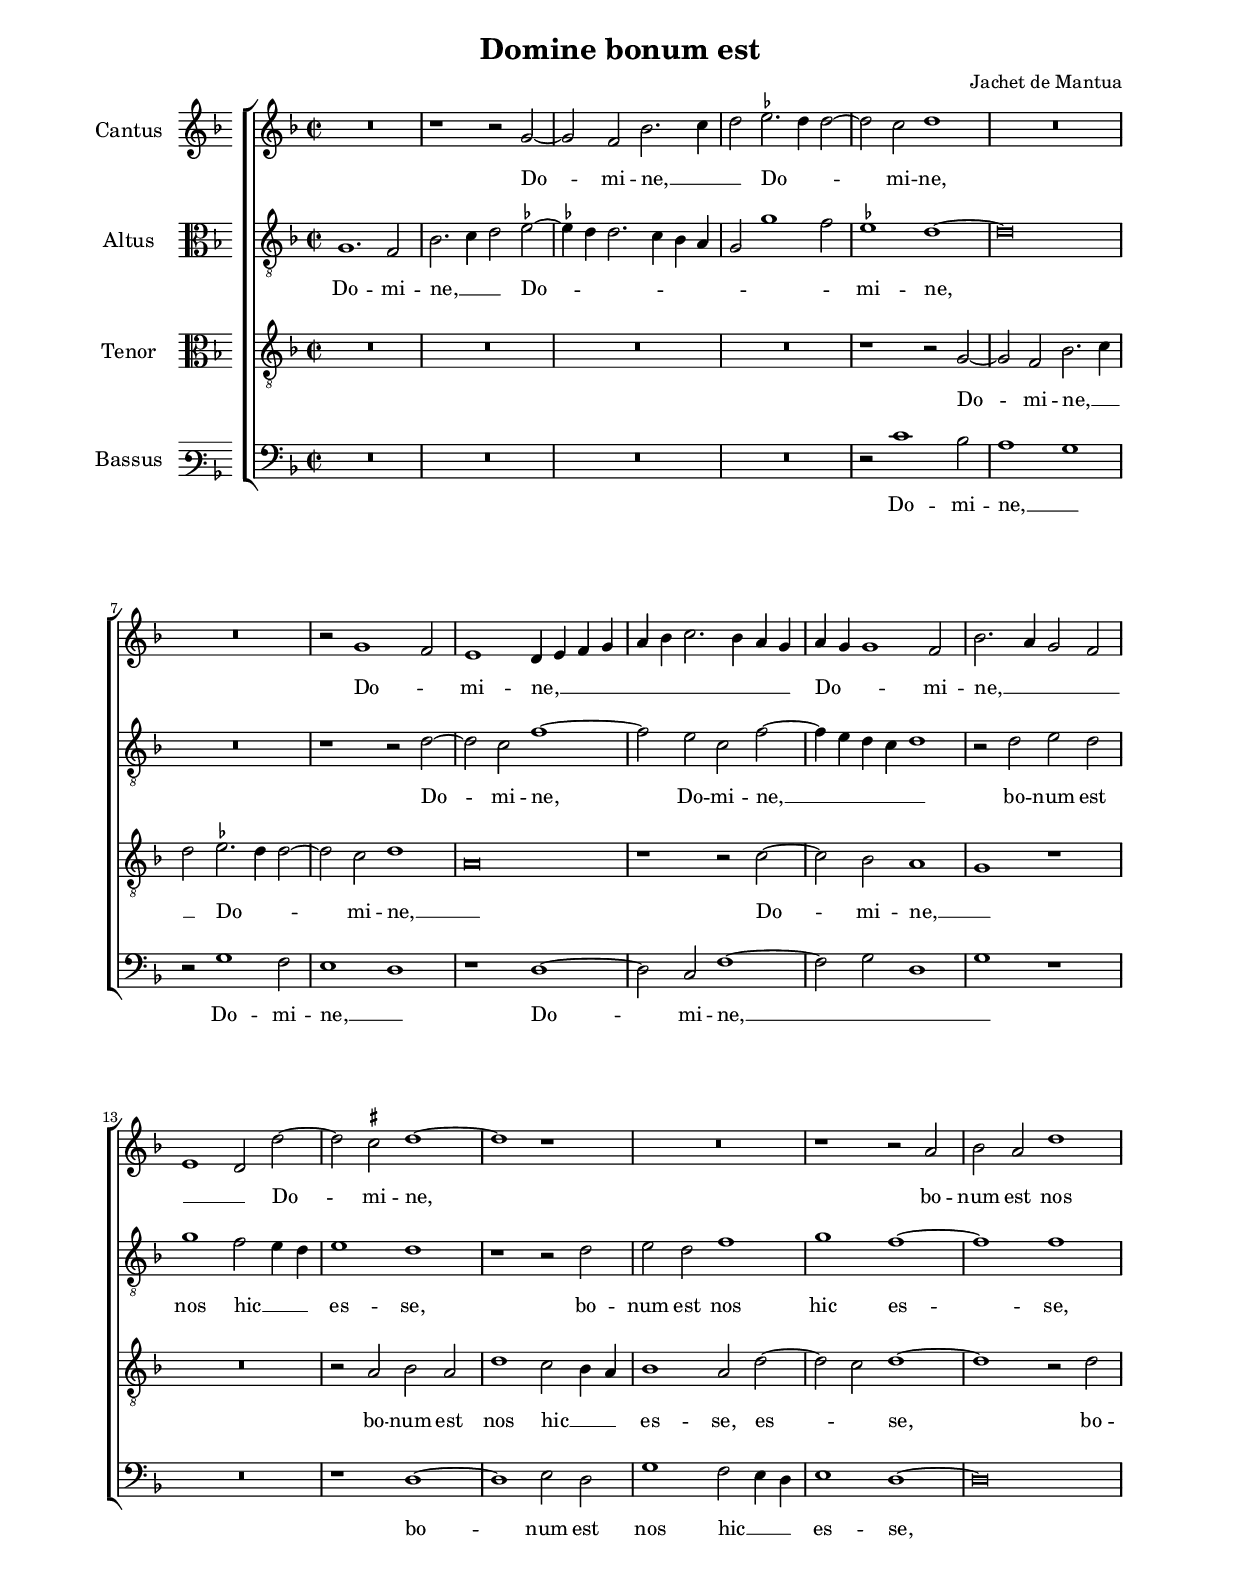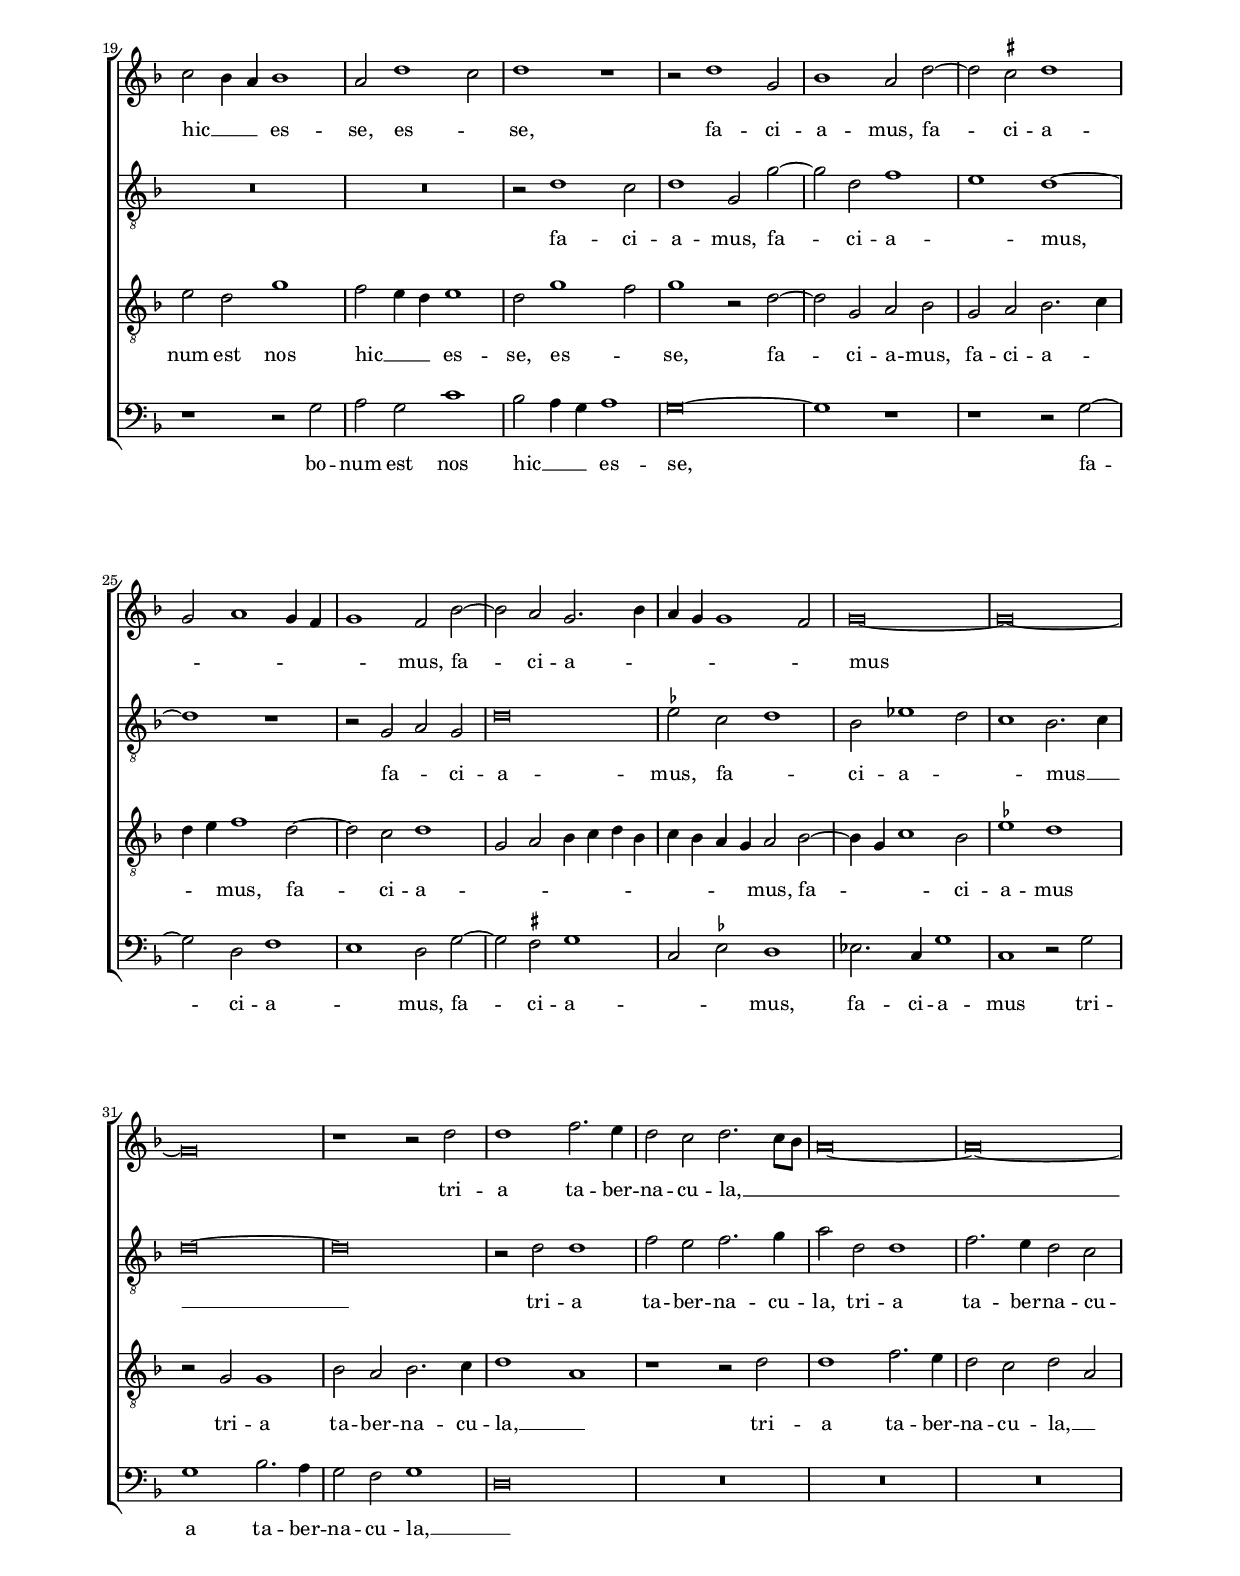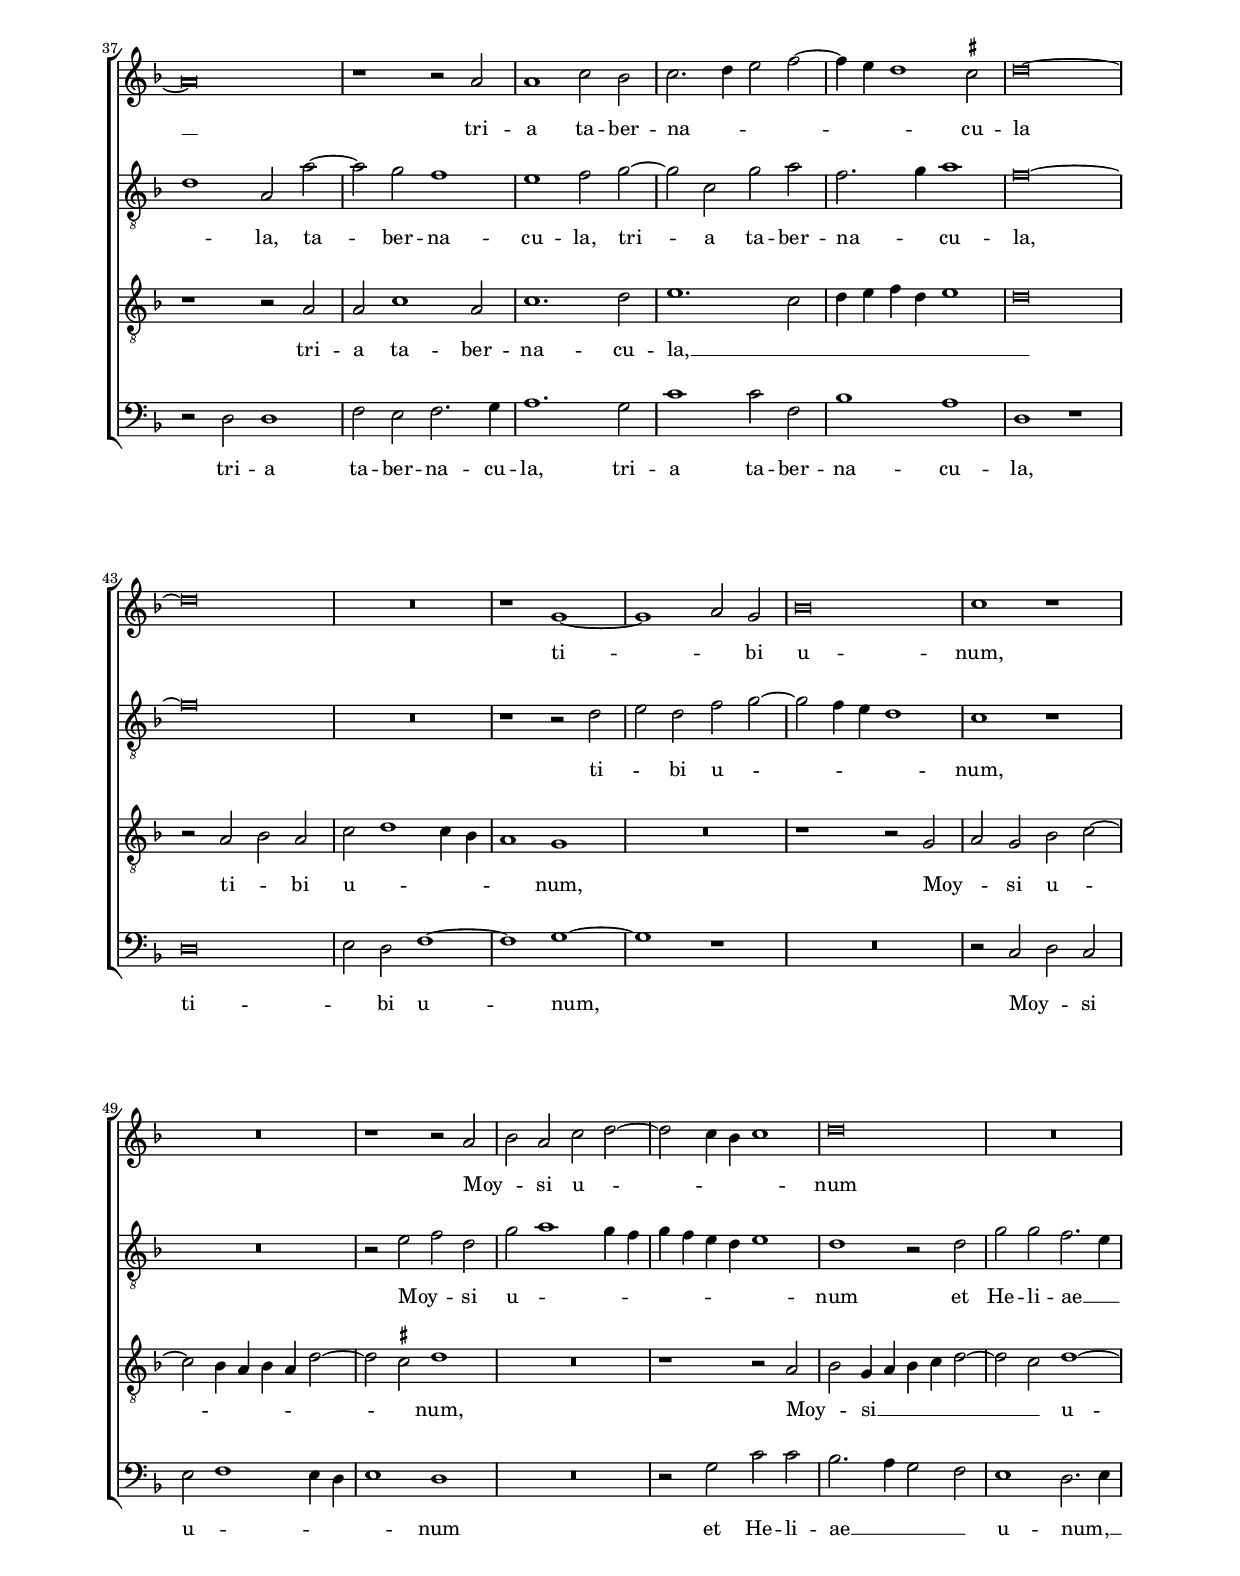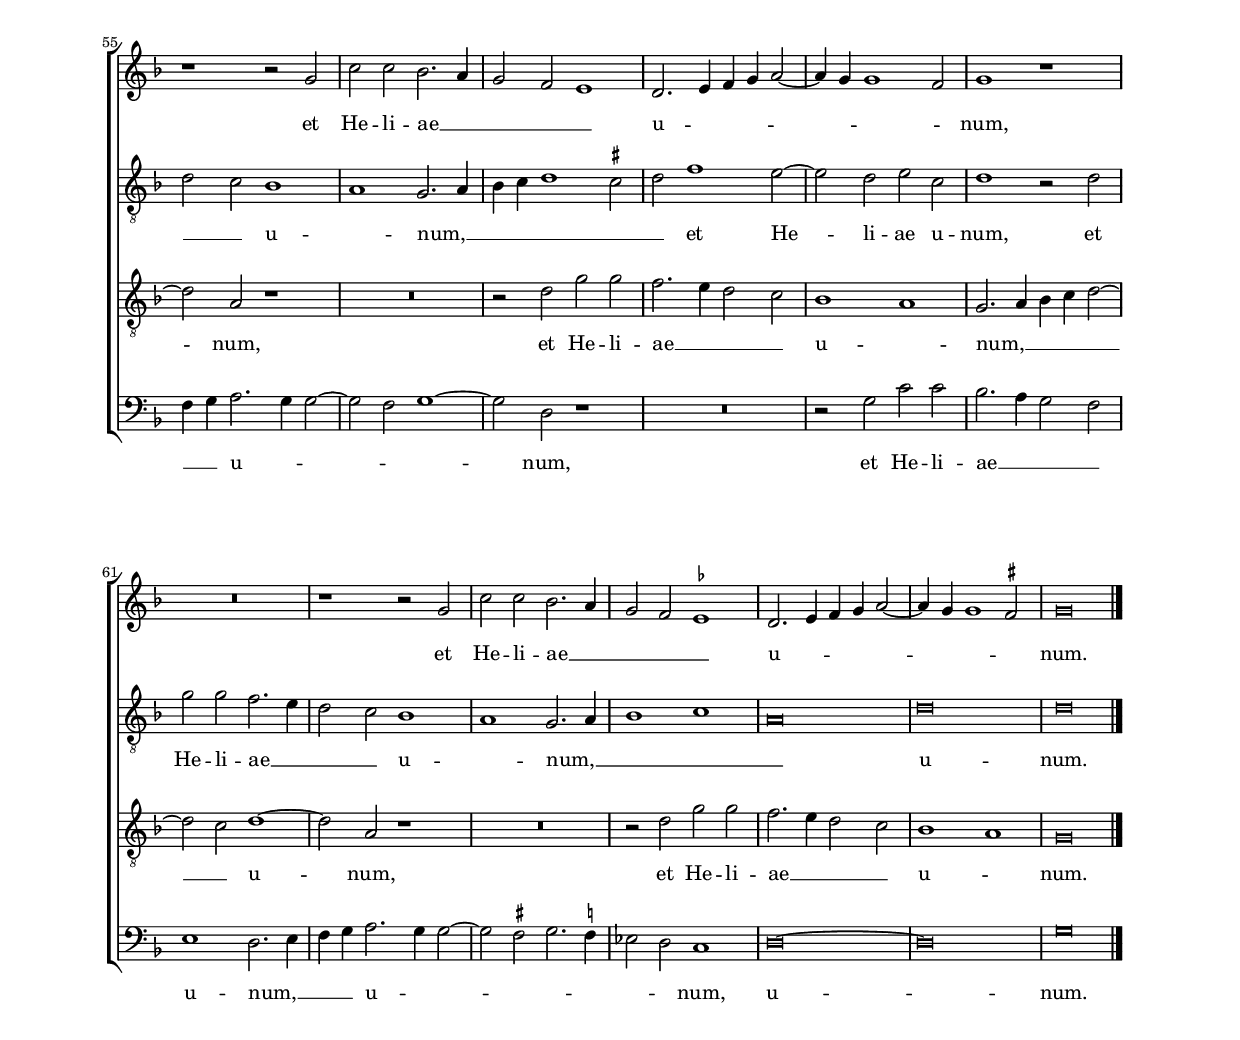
\header
{
  title="Domine bonum est"
  composer="Jachet de Mantua"
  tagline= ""
}

\version "2.18.2"
\include "deutsch.ly"
#(set-global-staff-size 16)
% #(set-default-paper-size "letter")
#(ly:set-option 'point-and-click #f)

	
global = {
	\key f \major
	\time 2/2 \set Score.measureLength = #(ly:make-moment 2/1)
	}

	ficta = { \once \set suggestAccidentals = ##t }
	
	forget = #(define-music-function (parser location music) (ly:music?) #{
		\accidentalStyle forget
		$music
		\accidentalStyle default
		#})
	
	m = \melisma
	me = \melismaEnd


\paper
	{
	top-margin = 2 \cm
	bottom-margin = 2 \cm
	left-margin = 2 \cm
	right-margin = 2 \cm
	ragged-bottom = ##f
	ragged-last-bottom = ##t
	print-page-number = ##f
	system-system-spacing = #'((basic-distance . 20) (minimum-distance . 14) (padding . 8) (strechability . 150))
%	systems-per-page = 3
%	min-systems-per-page = 3
%	oddHeaderMarkup = \markup { \fill-line { \null \null \column \right-align { \fontsize #1 \fromproperty #'page:page-number-string \null } } }
%	evenHeaderMarkup = \markup { \column \right-align { \fontsize #1 \fromproperty #'page:page-number-string \null } }
	}


incipitcantus = \markup { \score {
	{
	\set Staff.instrumentName = \markup { \fontsize #1 "Cantus" }
	\key f \major
	\clef violin
	s4 \bar ""
	}
	\layout  {
	raggedright = ##t
	indent = 1.6 \cm
	line-width = 2.2\cm
	\context { \Staff \remove Time_signature_engraver }
	\override Staff.Clef.Y-extent = #'(0 . 0)
	}} \hspace #1 }
	
      
incipitaltus = \markup { \score {
	{
	\set Staff.instrumentName = \markup { \fontsize #1 "Altus" }
	\key f \major
	\clef alto
	s4 \bar ""
	}
	\layout  {
	raggedright = ##t
	indent = 1.6 \cm
	line-width = 2.2\cm
	\context { \Staff \remove Time_signature_engraver }
	\override Staff.Clef.Y-extent = #'(0 . 0)
	}} \hspace #1 }


incipittenor = \markup { \score {
	{
	\set Staff.instrumentName = \markup { \fontsize #1 "Tenor" }
	\key f \major
	\clef alto
	s4 \bar ""
	}
	\layout  {
	raggedright = ##t
	indent = 1.6 \cm
	line-width = 2.2\cm
	\context { \Staff \remove Time_signature_engraver }
	\override Staff.Clef.Y-extent = #'(0 . 0)
	}} \hspace #1 }


incipitbassus = \markup { \score {
	{
	\set Staff.instrumentName = \markup { \fontsize #1 "Bassus" }
	\key f \major
	\clef varbaritone
	s4 \bar ""
	}
	\layout  {
	raggedright = ##t
	indent = 1.6 \cm
	line-width = 2.2\cm
	\context { \Staff \remove Time_signature_engraver }
	\override Staff.Clef.Y-extent = #'(0 . 0)
	}} \hspace #1 }


cantus =  \relative c''
	{
	R\breve
	r1 r2 g~
	g2 f b2. c4
	d2 \ficta es2. d4 d2~
%5
	d2 c d1 |
	R\breve
	R\breve
	r2 g,1 f2
	e1 d4 e f g
%10
	a4 b c2. b4 a g |
	a4 g g1 f2
	b2. a4 g2 f
	e1 d2 d'~
	d2 \ficta cis d1~
%15
	d1 r |
	R\breve
	r1 r2 a
	b2 a d1
	c2 b4 a b1
%20
	a2 d1 c2 |
	d1 r
	r2 d1 g,2
	b1 a2 d~
	d2 \ficta cis d1
%25
	g,2 a1 g4 f |
	g1 f2 b~
	b2 a g2. b4
	a4 g g1 f2
	g\breve~
%30
	g\breve~ |
	g\breve
	r1 r2 d'
	d1 f2. e4
	d2 c d2. c8 b
%35
	a\breve~ |
	a\breve~
	a\breve
	r1 r2 a
	a1 c2 b
%40
	c2. d4 e2 f~ |
	f4 e d1 \ficta cis2
	d\breve~
	d\breve
	R\breve
%45
	r1 g,~ |
	g1 a2 g
	b\breve
	c1 r
	R\breve
%50
	r1 r2 a |
	b2 a c d~
	d2 c4 b c1
	d\breve
	R\breve
%55
	r1 r2 g, |
	c2 c b2. a4
	g2 f e1
	d2. e4 f g a2~
	a4 g g1 f2
%60
	g1 r |
	R\breve
	r1 r2 g
	c2 c b2. a4
	g2 f \ficta es1
%65
	d2. e4 f g a2~ |
	a4 g g1 \ficta fis2
	g\breve \bar "|." |
	}


altus =  \relative c'
        {
	g1. f2
	b2. c4 d2 \ficta es~
	\ficta es!4 d d2. c4 b a
	g2 g'1 f2
%5
	\ficta es1 d~ |
	d\breve
	R\breve
	r1 r2 d~
	d2 c f1~
%10
	f2 e c f~ |
	f4 e d c d1
	r2 d e d
	g1 f2 e4 d
	e1 d
%15
	r1 r2 d |
	e2 d f1
	g1 f~
	f1 f
	R\breve
%20
	R\breve |
	r2 d1 c2
	d1 g,2 g'~
	g2 d f1
	e1 d~
%25
	d1 r |
	r2 g, a g
	d'\breve
	\ficta es2 c d1
	b2 es1 d2
%30
	c1 b2. c4 |
	d\breve~
	d\breve
	r2 d d1
	f2 e f2. g4
%35
	a2 d, d1 |
	f2. e4 d2 c
	d1 a2 a'~
	a2 g f1
	e1 f2 g~
%40
	g2 c, g' a |
	f2. g4 a1
	f\breve~
	f\breve
	R\breve
%45
	r1 r2 d |
	e2 d f g~
	g2 f4 e d1
	c1 r
	R\breve
%50
	r2 e f d |
	g2 a1 g4 f
	g4 f e d e1
	d1 r2 d
	g2 g f2. e4
%55
	d2 c b1 |
	a1 g2. a4
	b4 c d1 \ficta cis2
	d2 f1 e2~
	e2 d e c
%60
	d1 r2 d |
	g2 g f2. e4
	d2 c b1
	a1 g2. a4
	b1 c
%65
	a\breve |
	d\breve
	d\breve |
	}


tenor =  \relative c'
	{
	R\breve
	R\breve
	R\breve
	R\breve
%5
	r1 r2 g~ |
	g2 f b2. c4
	d2 \ficta es2. d4 d2~
	d2 c d1
	a\breve
%10
	r1 r2 c~ |
	c2 b a1
	g1 r
	R\breve
	r2 a b a
%15
	d1 c2 b4 a |
	b1 a2 d~
	d2 c d1~
	d1 r2 d
	e2 d g1
%20
	f2 e4 d e1 |
	d2 g1 f2
	g1 r2 d~
	d2 g, a b
	g2 a b2. c4
%25
	d4 e f1 d2~ |
	d2 c d1
	g,2 a b4 c d b
	c4 b a g a2 b~
	b4 g c1 b2
%30
	\ficta es1 d |
	r2 g, g1
	b2 a b2. c4
	d1 a
	r1 r2 d
%35
	d1 f2. e4 |
	d2 c d a
	r1 r2 a
	a2 c1 a2
	c1. d2
%40
	e1. c2 |
	d4 e f d e1
	d\breve
	r2 a b a
	c2 d1 c4 b
%45
	a1 g |
	R\breve
	r1 r2 g
	a2 g b c~
	c2 b4 a b a d2~
%50
	d2 \ficta cis d1 |
	R\breve
	r1 r2 a
	b2 g4 a b c d2~
	d2 c d1~
%55
	d2 a r1 |
	R\breve
	r2 d g g
	f2. e4 d2 c
	b1 a
%60
	g2. a4 b c d2~ |
	d2 c d1~
	d2 a r1
	R\breve
	r2 d g g
%65
	f2. e4 d2 c |
	b1 a
	g\breve |
	}


bassus  =  \relative c
	{
	R\breve
	R\breve
	R\breve
	R\breve
%5
	r2 c'1 b2 |
	a1 g
	r2 g1 f2
	e1 d
	r1 d~
%10
	d2 c f1~ |
	f2 g d1
	g1 r
	R\breve
	r1 d~
%15
	d1 e2 d |
	g1 f2 e4 d
	e1 d~
	d\breve
	r1 r2 g
%20
	a2 g c1 |
	b2 a4 g a1
	g\breve~
	g1 r
	r1 r2 g~
%25
	g2 d f1 |
	e1 d2 g~
	g2 \ficta fis g1
	c,2 \ficta es d1
	es2. c4 g'1
%30
	c,1 r2 g' |
	g1 b2. a4
	g2 f g1
	d\breve
	R\breve
%35
	R\breve |
	R\breve
	r2 d d1
	f2 e f2. g4
	a1. g2
%40
	c1 c2 f, |
	b1 a
	d,1 r
	d\breve
	e2 d f1~
%45
	f1 g~ |
	g1 r
	R\breve
	r2 c, d c
	e2 f1 e4 d
%50
	e1 d |
	R\breve
	r2 g c c
	b2. a4 g2 f
	e1 d2. e4
%55
	f4 g a2. g4 g2~ |
	g2 f g1~
	g2 d r1
	R\breve
	r2 g c c
%60
	b2. a4 g2 f |
	e1 d2. e4
	f4 g a2. g4 g2~
	g2 \ficta fis g2. \ficta f4
	es2 d c1
%65
	d\breve~ |
	d\breve
	g\breve |
	}

lyricscantus = \lyricmode {
	Do -- mi -- ne, __ _ _ 
	Do -- _ _ mi -- ne,
	Do -- _ mi -- ne, __ _ _ _ _ _ _ _ _ _
	Do -- _ _ mi -- ne, __ _ _ _ _ _ 
	Do -- mi -- ne,
	bo -- num est nos hic __ _ _ es -- se,
	es -- _ se,
	fa -- ci -- a -- mus,
	fa -- ci -- a -- _ _ _ _ _ mus,
	fa -- ci -- a -- _ _ _ _ _ mus tri -- a ta -- ber -- na -- cu -- la, __ _ _ _
	tri -- a ta -- ber -- na -- _ _ _ _ _ cu -- la
	ti -- _ bi u -- num, Moy -- _ si u -- _ _ _ _ num et He -- li -- ae __ _ _ _ _ u -- _ _ _ _ _ _ _ num,
	et He -- li -- ae __ _ _ _ _ u -- _ _ _ _ _ _ _ num.
	}


lyricsaltus = \lyricmode {
	Do -- mi -- ne, __ _ _ 
	Do -- _ _ _ _ _ _ _ _ mi -- ne,
	Do -- mi -- ne,
	Do -- mi -- ne, __ _ _ _ _
	bo -- num est nos hic __ _ _ es -- se,
	bo -- num est nos hic es -- se,
	fa -- ci -- a -- mus,
	fa -- ci -- a -- _ mus,
	fa -- _ ci -- a -- mus,
	fa -- _ ci -- a -- _ _ mus __ _ _
	tri -- a ta -- ber -- na -- cu -- la,
	tri -- a ta -- ber -- na -- cu -- _ la,
	ta -- ber -- na -- cu -- la,
	tri -- a ta -- ber -- na -- _ cu -- la,
	ti -- _ bi u -- _ _ _ _ num, Moy -- _ si u -- _ _ _ _ _ _ _ _ num 
	et He -- li -- ae __ _ _ _ u -- _ num, __ _ _ _ _ _ _
	et He -- li -- ae u -- num,
	et He -- li -- ae __ _ _ _ u -- _ num, __ _ _ _ _
	u -- num.
	}


lyricstenor = \lyricmode {
	Do -- mi -- ne, __ _ _
	Do -- _ _ mi -- ne, __ _
	Do -- mi -- ne, __ _
	bo -- num est nos hic __ _ _ es -- se,
	es -- _ se,
	bo -- num est nos hic __ _ _ es -- se,
	es -- _ se,
	fa -- ci -- a -- mus,
	fa -- ci -- a -- _ _ _ mus,
	fa -- ci -- a -- _ _ _ _ _ _ _ _ _ _ mus,
	fa -- _ _ ci -- a -- mus
	tri -- a ta -- ber -- na -- cu -- la, __ _
	tri -- a ta -- ber -- na -- cu -- la, __ _
	tri -- a ta -- ber -- na -- cu -- la, __ _ _ _ _ _ _ _
	ti -- _ bi u -- _ _ _ _ num,
	Moy -- _ si u -- _ _ _ _ _ _ _ num,
	Moy -- _ si __ _ _ _ _ _ u -- num,
	et He -- li -- ae __ _ _ _ u -- _ num, __ _ _ _ _ _
	u -- num,
	et He -- li -- ae __ _ _ _ u -- _ num.
	}


lyricsbassus = \lyricmode {
	Do -- mi -- ne, __ _
	Do -- mi -- ne, __ _
	Do -- mi -- ne, __ _ _ _
	bo -- num est nos hic __ _ _ es -- se,
	bo -- num est nos hic __ _ _ es -- se,
	fa -- ci -- a -- _ mus,
	fa -- ci -- a -- _ _ mus,
	fa -- ci -- a -- mus
	tri -- a ta -- ber -- na -- cu -- la, __ _
	tri -- a ta -- ber -- na -- cu -- la,
	tri -- a ta -- ber -- na -- cu -- la,
	ti -- _ bi u -- num, Moy -- _ si u -- _ _ _ _ num
	et He -- li -- ae __ _ _ _ u -- num, __ _ _ _
	u -- _ _ _ _ num,
	et He -- li -- ae __ _ _ _ u -- num, __ _ _ _
	u -- _ _ _ _ _ _ _ num,
	u -- num.
	}


\score
{  
  % \transpose {
	\new ChoirStaff \with { \override StaffGrouper.staff-staff-spacing.basic-distance = #13 }
	<<

	\new Staff << \global
	\new Voice="v1" {
		\set Staff.instrumentName=\incipitcantus
		\set Staff.midiInstrument = "reed organ"
		\clef "violin"
		\cantus }
	\new Lyrics \lyricsto "v1" {\lyricscantus }
	>>


	\new Staff << \global
	\new Voice="v2" {
		\set Staff.instrumentName=\incipitaltus
		\set Staff.midiInstrument = "reed organ"
		\clef "G_8" 
		\altus}
	\new Lyrics \lyricsto "v2" {\lyricsaltus }
	>>


	\new Staff << \global
	\new Voice="v3" {
		\set Staff.instrumentName=\incipittenor
		\set Staff.midiInstrument = "reed organ"
		\clef "G_8"
		\tenor }
	\new Lyrics \lyricsto "v3" {\lyricstenor }
	>>


	\new Staff << \global
	\new Voice="v4" {
		\set Staff.instrumentName=\incipitbassus
		\set Staff.midiInstrument = "reed organ"
		\clef bass 
		\bassus }
	\new Lyrics \lyricsto "v4" {\lyricsbassus}
	>>

	>>
	% } % transpose

	\layout
	{
	indent = 2.3 \cm
	\context { \Lyrics \override VerticalAxisGroup.nonstaff-relatedstaff-spacing.padding = #2.2 }
	\context { \Staff \override TimeSignature.break-visibility = #end-of-line-invisible }
%	\context { \Staff \override InstrumentName.X-offset = #'-25 }
	\context { \Voice \override Slur.transparent = ##t }
%	\context { \Voice \override AccidentalSuggestion.avoid-slur = #'ignore }
%	\context { \Voice \override AccidentalSuggestion.outside-staff-priority = ##f }
%	\context { \Score \override BarNumber.padding = #2 }
	\context { \Voice \override NoteHead.style = #'baroque }
	}

\midi
	{
    	\tempo 2 = 90
	}
	
}


% EOF